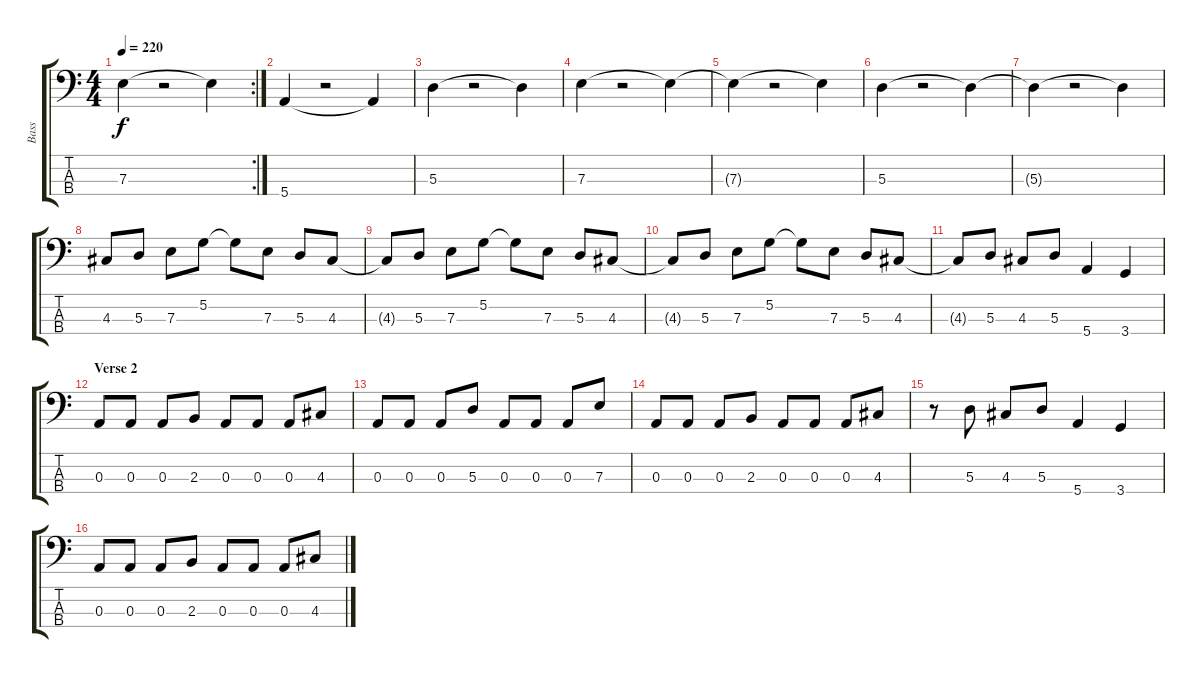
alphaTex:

\track ("Bass" "Bass") {instrument electricbassfinger}
\staff {score tabs}
\tuning (G2 D2 A1 E1) {hide}
\rc 2
\ts (4 4)
\tempo 220
\clef f4
\ks c
7.3{t}.4{dy f} r.2 7.3{t}.4 |
5.4.4 r.2 5.4{t}.4 |
5.3.4 r.2 5.3{t}.4 |
7.3.4 r.2 7.3{t}.4 |
7.3{t}.4 r.2 7.3{t}.4 |
5.3.4 r.2 5.3{t}.4 |
5.3{t}.4 r.2 5.3{t}.4 |
4.3.8 5.3.8 7.3.8 5.2.8 5.2{t}.8 7.3.8 5.3.8 4.3.8 |
4.3{t}.8 5.3.8 7.3.8 5.2.8 5.2{t}.8 7.3.8 5.3.8 4.3.8 |
4.3{t}.8 5.3.8 7.3.8 5.2.8 5.2{t}.8 7.3.8 5.3.8 4.3.8 |
4.3{t}.8 5.3.8 4.3.8 5.3.8 5.4.4 3.4.4 |
\section ("" "Verse 2")
0.3.8 0.3.8 0.3.8 2.3.8 0.3.8 0.3.8 0.3.8 4.3.8 |
0.3.8 0.3.8 0.3.8 5.3.8 0.3.8 0.3.8 0.3.8 7.3.8 |
0.3.8 0.3.8 0.3.8 2.3.8 0.3.8 0.3.8 0.3.8 4.3.8 |
r.8 5.3.8 4.3.8 5.3.8 5.4.4 3.4.4 |
0.3.8 0.3.8 0.3.8 2.3.8 0.3.8 0.3.8 0.3.8 4.3.8
